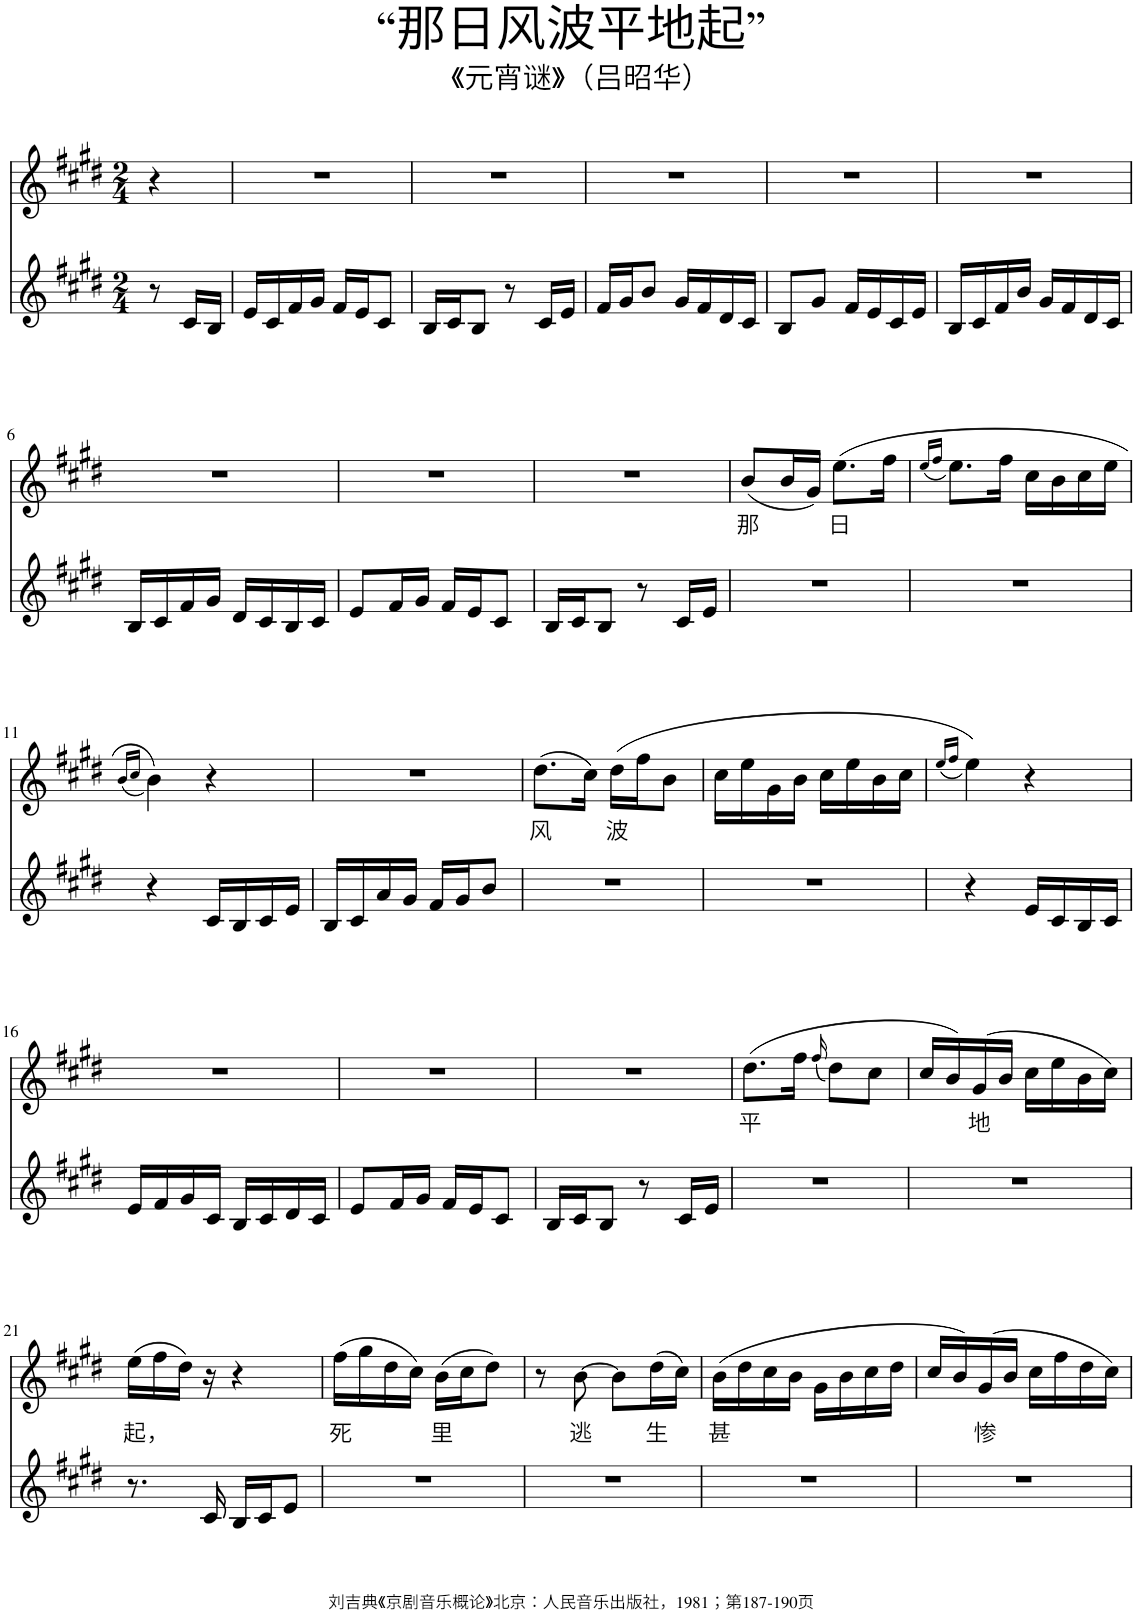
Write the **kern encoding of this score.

**kern	**kern	**text
*part2	*part1	*part1
*staff2	*staff1	*staff1
*I"Piano	*I"Piano	*
*I'Pno	*I'Pno	*
*clefG2	*clefG2	*
*k[f#c#g#d#]	*k[f#c#g#d#]	*
*M2/4	*M2/4	*
=	=	=
8r	4r	.
16c#/LL	.	.
16B/JJ	.	.
=1	=1	=1
16e/LL	2r	.
16c#/	.	.
16f#/	.	.
16g#/JJ	.	.
16f#/LL	.	.
16e/J	.	.
8c#/J	.	.
=2	=2	=2
16B/LL	2r	.
16c#/J	.	.
8B/J	.	.
8r	.	.
16c#/LL	.	.
16e/JJ	.	.
=3	=3	=3
16f#/LL	2r	.
16g#/J	.	.
8b/J	.	.
16g#/LL	.	.
16f#/	.	.
16d#/	.	.
16c#/JJ	.	.
=4	=4	=4
8B/L	2r	.
8g#/J	.	.
16f#/LL	.	.
16e/	.	.
16c#/	.	.
16e/JJ	.	.
=5	=5	=5
16B/LL	2r	.
16c#/	.	.
16f#/	.	.
16b/JJ	.	.
16g#/LL	.	.
16f#/	.	.
16d#/	.	.
16c#/JJ	.	.
!!LO:LB:g=z
=6	=6	=6
16B/LL	2r	.
16c#/	.	.
16f#/	.	.
16g#/JJ	.	.
16d#/LL	.	.
16c#/	.	.
16B/	.	.
16c#/JJ	.	.
=7	=7	=7
8e/L	2r	.
16f#/L	.	.
16g#/JJ	.	.
16f#/LL	.	.
16e/J	.	.
8c#/J	.	.
=8	=8	=8
16B/LL	2r	.
16c#/J	.	.
8B/J	.	.
8r	.	.
16c#/LL	.	.
16e/JJ	.	.
=9	=9	=9
!	!	!LO:LY:b
2r	(8b/L	那
.	16b/L	.
.	16g#/JJ)	.
!	!	!LO:LY:b
.	(8.ee\L	日
.	16ff#\Jk	.
=10	=10	=10
.	(16qee/LL	.
.	16qff#/JJ	.
2r	8.ee\L)	.
.	16ff#\Jk	.
.	16cc#\LL	.
.	16b\	.
.	16cc#\	.
.	16ee\JJ	.
!!LO:LB:g=z
=11	=11	=11
.	(16qb/LL	.
.	16qcc#/JJ	.
4r	4b\))	.
16c#/LL	4r	.
16B/	.	.
16c#/	.	.
16e/JJ	.	.
=12	=12	=12
16B/LL	2r	.
16c#/	.	.
16a/	.	.
16g#/JJ	.	.
16f#/LL	.	.
16g#/J	.	.
8b/J	.	.
=13	=13	=13
!	!	!LO:LY:b
2r	(8.dd#\L	风
.	16cc#\Jk)	.
!	!	!LO:LY:b
.	(16dd#\LL	波
.	16ff#\J	.
.	8b\J	.
=14	=14	=14
2r	16cc#\LL	.
.	16ee\	.
.	16g#\	.
.	16b\JJ	.
.	16cc#\LL	.
.	16ee\	.
.	16b\	.
.	16cc#\JJ	.
=15	=15	=15
.	(16qee/LL	.
.	16qff#/JJ	.
4r	4ee\))	.
16e/LL	4r	.
16c#/	.	.
16B/	.	.
16c#/JJ	.	.
!!LO:LB:g=z
=16	=16	=16
16e/LL	2r	.
16f#/	.	.
16g#/	.	.
16c#/JJ	.	.
16B/LL	.	.
16c#/	.	.
16d#/	.	.
16c#/JJ	.	.
=17	=17	=17
8e/L	2r	.
16f#/L	.	.
16g#/JJ	.	.
16f#/LL	.	.
16e/J	.	.
8c#/J	.	.
=18	=18	=18
16B/LL	2r	.
16c#/J	.	.
8B/J	.	.
8r	.	.
16c#/LL	.	.
16e/JJ	.	.
=19	=19	=19
!	!	!LO:LY:b
2r	(8.dd#\L	平
.	16ff#\Jk	.
.	(16qff#/	.
.	8dd#\L)	.
.	8cc#\J	.
=20	=20	=20
2r	16cc#/LL	.
.	16b/)	.
!	!	!LO:LY:b
.	(16g#/	地
.	16b/JJ	.
.	16cc#\LL	.
.	16ee\	.
.	16b\	.
.	16cc#\JJ)	.
!!LO:LB:g=z
=21	=21	=21
!	!	!LO:LY:b
8.r	(16ee\LL	起，
.	16ff#\	.
.	16dd#\JJ)	.
16c#/	16r	.
16B/LL	4r	.
16c#/J	.	.
8e/J	.	.
=22	=22	=22
!	!	!LO:LY:b
2r	(16ff#\LL	死
.	16gg#\	.
.	16dd#\	.
.	16cc#\JJ)	.
!	!	!LO:LY:b
.	(16b\LL	里
.	16cc#\J	.
.	8dd#\J)	.
=23	=23	=23
2r	8r	.
!	!	!LO:LY:b
.	[8b\	逃
.	8b\L]	.
!	!	!LO:LY:b
.	(16dd#\L	生
.	16cc#\JJ)	.
=24	=24	=24
!	!	!LO:LY:b
2r	(16b\LL	甚
.	16dd#\	.
.	16cc#\	.
.	16b\JJ	.
.	16g#\LL	.
.	16b\	.
.	16cc#\	.
.	16dd#\JJ	.
=25	=25	=25
2r	16cc#/LL	.
.	16b/)	.
!	!	!LO:LY:b
.	(16g#/	惨
.	16b/JJ	.
.	16cc#\LL	.
.	16ff#\	.
.	16dd#\	.
.	16cc#\JJ)	.
=	=	=
*-	*-	*-
